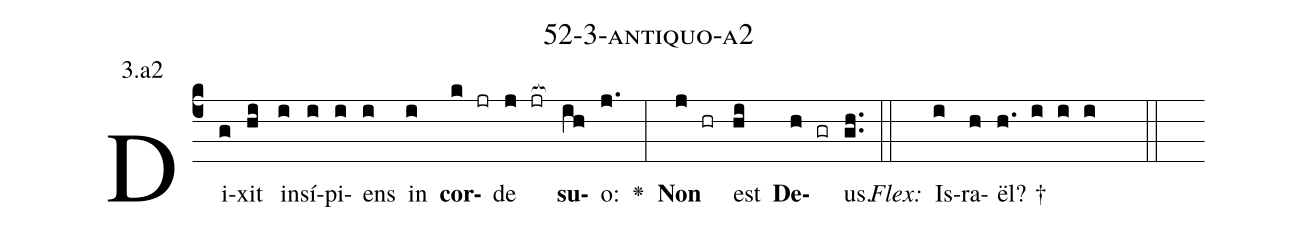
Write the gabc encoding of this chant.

name: 52-3-antiquo-a2;
annotation: 3.a2;
%%
(c4)Di(g)xit(hi) in(i)sí(i)pi(i)ens(i) in(i) <b>cor</b>(k jr)de(j jr[ocb:1{]) <b>su</b>(ih[ocb:0}])o:(j.) <v>\greheightstar</v>(:) <b>Non</b>(j hr) est(hi) <b>De</b>(h gr)us.(gh..) (::)
<i>Flex:</i>()  Is(i)ra(h)ël? †(h. i i i  ::)

%E(i) u(i) o(j) u(hi) a(h) e.(gh..) (::)
